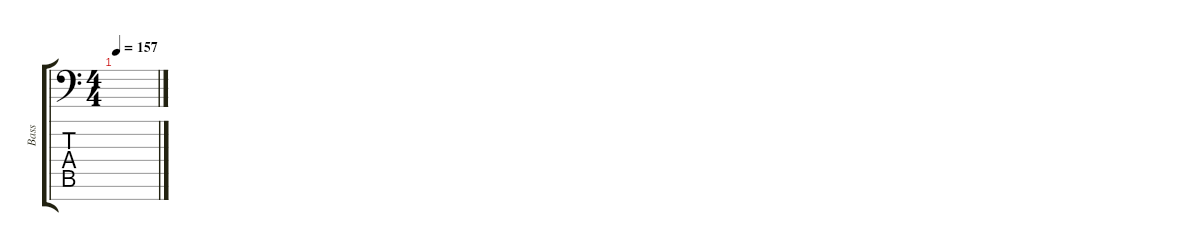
\track ("Bass" "Bass") {instrument overdrivenguitar}
\staff {score tabs}
\tuning (G2 D2 A1 E1 B0 C-1 C-1) {hide}
\ts (4 4)
\tempo 157
\clef f4
\ks c
